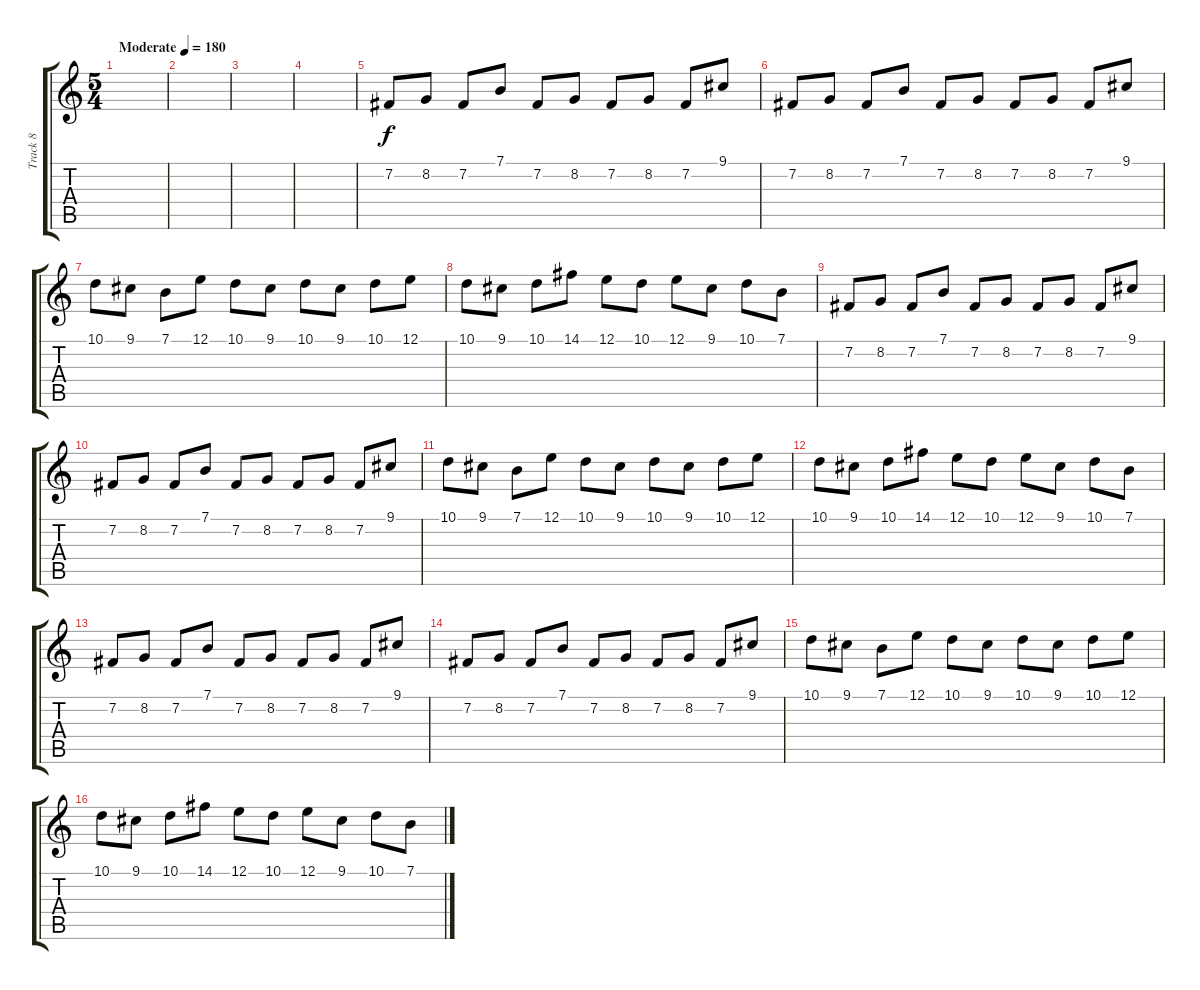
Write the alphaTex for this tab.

\track ("Track 8" "Track 8") {instrument brightacousticpiano}
\staff {score tabs}
\tuning (E4 B3 G3 D3 A2 E2) {hide}
\ts (5 4)
\tempo (180 "Moderate")
\clef g2
\ks c
|
|
|
|
7.2.8 8.2.8 7.2.8 7.1.8 7.2.8 8.2.8 7.2.8 8.2.8 7.2.8 9.1.8 |
7.2.8 8.2.8 7.2.8 7.1.8 7.2.8 8.2.8 7.2.8 8.2.8 7.2.8 9.1.8 |
10.1.8 9.1.8 7.1.8 12.1.8 10.1.8 9.1.8 10.1.8 9.1.8 10.1.8 12.1.8 |
10.1.8 9.1.8 10.1.8 14.1.8 12.1.8 10.1.8 12.1.8 9.1.8 10.1.8 7.1.8 |
7.2.8 8.2.8 7.2.8 7.1.8 7.2.8 8.2.8 7.2.8 8.2.8 7.2.8 9.1.8 |
7.2.8 8.2.8 7.2.8 7.1.8 7.2.8 8.2.8 7.2.8 8.2.8 7.2.8 9.1.8 |
10.1.8 9.1.8 7.1.8 12.1.8 10.1.8 9.1.8 10.1.8 9.1.8 10.1.8 12.1.8 |
10.1.8 9.1.8 10.1.8 14.1.8 12.1.8 10.1.8 12.1.8 9.1.8 10.1.8 7.1.8 |
7.2.8 8.2.8 7.2.8 7.1.8 7.2.8 8.2.8 7.2.8 8.2.8 7.2.8 9.1.8 |
7.2.8 8.2.8 7.2.8 7.1.8 7.2.8 8.2.8 7.2.8 8.2.8 7.2.8 9.1.8 |
10.1.8 9.1.8 7.1.8 12.1.8 10.1.8 9.1.8 10.1.8 9.1.8 10.1.8 12.1.8 |
10.1.8 9.1.8 10.1.8 14.1.8 12.1.8 10.1.8 12.1.8 9.1.8 10.1.8 7.1.8
